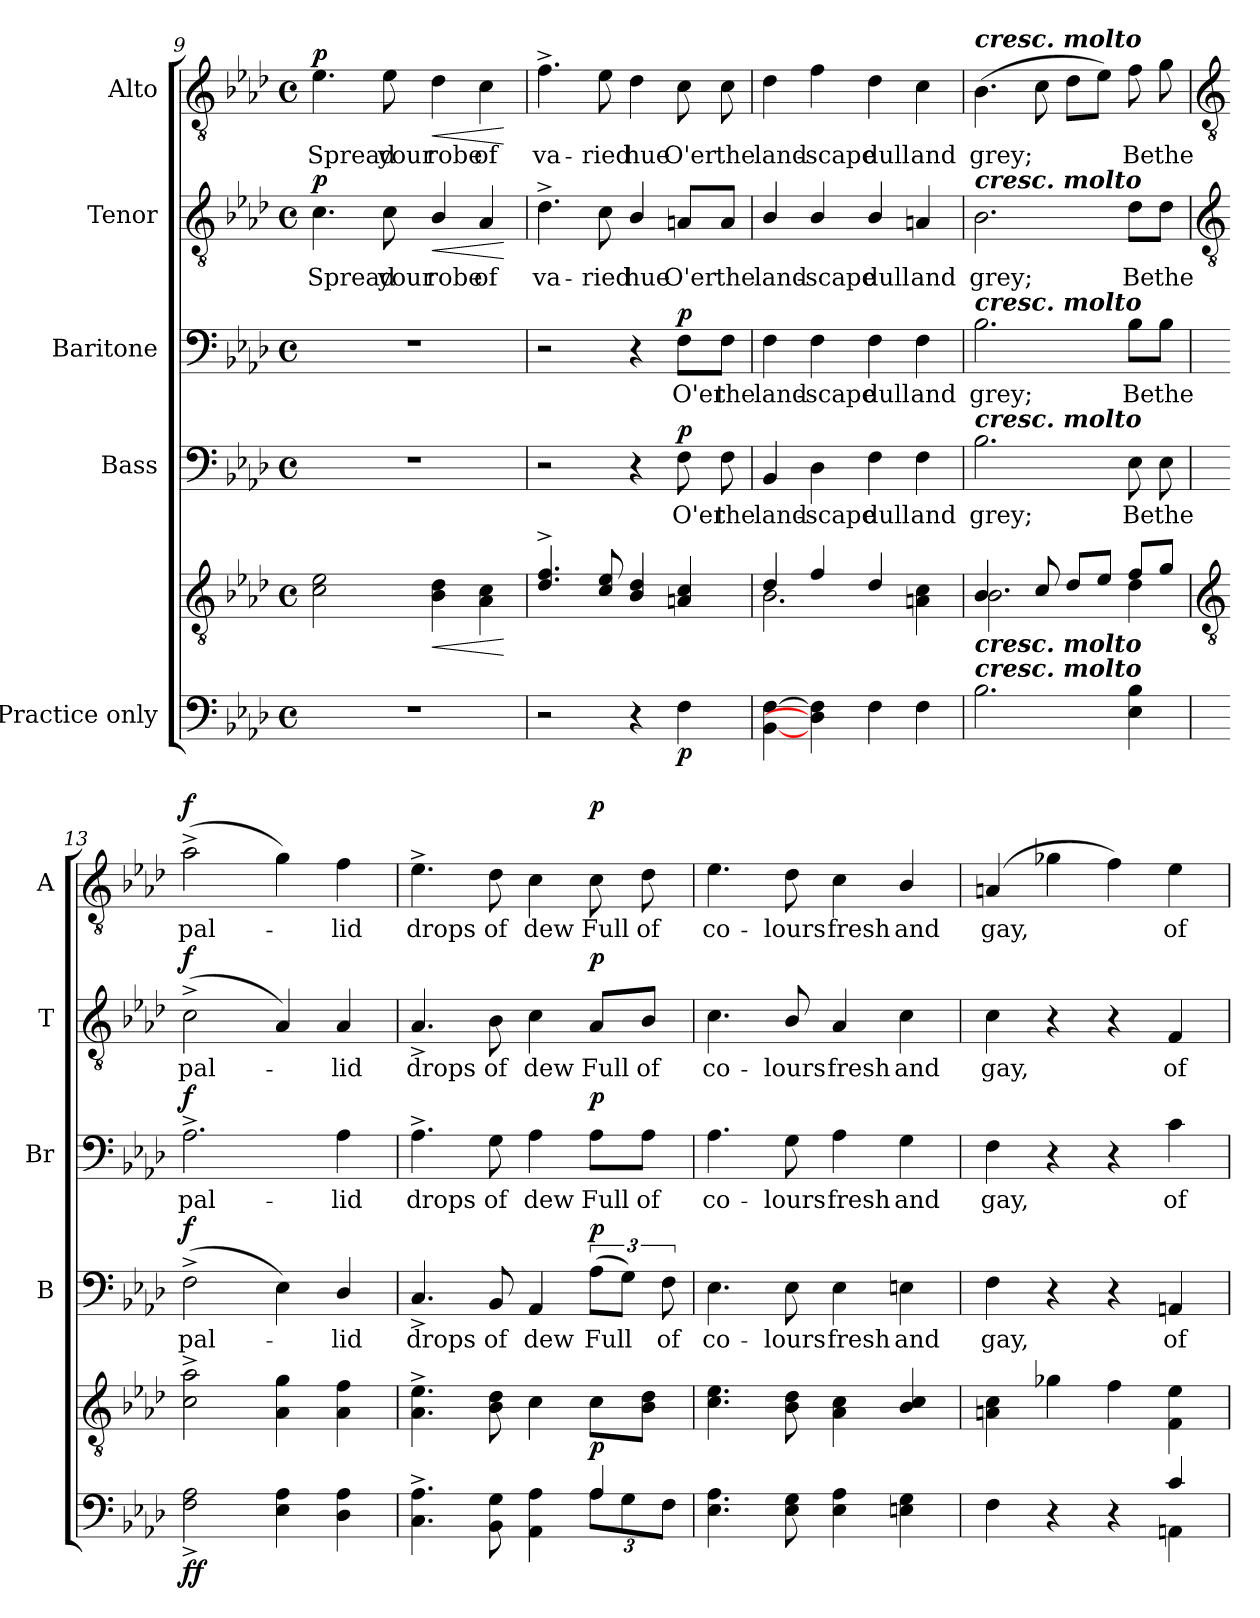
**kern	**kern	**dynam	**kern	**text	**dynam	**kern	**text	**dynam	**kern	**text	**dynam	**kern	**text	**dynam
*part5	*part5	*part5	*part4	*part4	*part4	*part3	*part3	*part3	*part2	*part2	*part2	*part1	*part1	*part1
*staff6	*staff5	*staff5/6	*staff4	*staff4	*staff4	*staff3	*staff3	*staff3	*staff2	*staff2	*staff2	*staff1	*staff1	*staff1
*I"Practice only	*	*	*I"Bass	*	*	*I"Baritone	*	*	*I"Tenor	*	*	*I"Alto	*	*
*	*	*	*I'B	*	*	*I'Br	*	*	*I'T	*	*	*I'A	*	*
!!LO:LB:g=z
*clefF4	*clefGv2	*	*clefF4	*	*	*clefF4	*	*	*clefGv2	*	*	*clefGv2	*	*
*k[b-e-a-d-]	*k[b-e-a-d-]	*	*k[b-e-a-d-]	*	*	*k[b-e-a-d-]	*	*	*k[b-e-a-d-]	*	*	*k[b-e-a-d-]	*	*
*A-:	*A-:	*	*A-:	*	*	*A-:	*	*	*A-:	*	*	*A-:	*	*
*M4/4	*M4/4	*	*M4/4	*	*	*M4/4	*	*	*M4/4	*	*	*M4/4	*	*
*met(c)	*met(c)	*	*met(c)	*	*	*met(c)	*	*	*met(c)	*	*	*met(c)	*	*
=9	=9	=9	=9	=9	=9	=9	=9	=9	=9	=9	=9	=9	=9	=9
*	*^	*	*	*	*	*	*	*	*	*	*	*	*	*
!	!	!	!LO:DY:b	!	!	!	!	!	!	!	!LO:LY:b	!LO:DY:b	!	!LO:LY:b	!LO:DY:b
1r	2c 2e-	1ryy	p	1r	.	.	1r	.	.	4.c	Spread	p	4.e-	Spread	p
!	!	!	!	!	!	!	!	!	!	!	!LO:LY:b	!	!	!LO:LY:b	!
.	.	.	.	.	.	.	.	.	.	8c	your	.	8e-	your	.
!	!	!	!LO:HP:b	!	!	!	!	!	!	!	!LO:LY:b	!LO:HP:b	!	!LO:LY:b	!LO:HP:b
.	4B- 4d-	.	<	.	.	.	.	.	.	4B-/	robe	<	4d-	robe	<
!	!	!	!	!	!	!	!	!	!	!	!LO:LY:b	!	!	!LO:LY:b	!
.	4A- 4c	.	.	.	.	.	.	.	.	4A-	of	.	4c	of	.
*	*v	*v	*	*	*	*	*	*	*	*	*	*	*	*	*
.	.	[	.	.	.	.	.	.	.	.	[	.	.	[
=10	=10	=10	=10	=10	=10	=10	=10	=10	=10	=10	=10	=10	=10	=10
*	*^	*	*	*	*	*	*	*	*	*	*	*	*	*
!	!	!	!	!	!	!	!	!	!	!	!LO:LY:b	!	!	!LO:LY:b	!
2r	4.d-^ 4.f^	1ryy	.	2r	.	.	2r	.	.	4.d-^	va-	.	4.f^	va-	.
!	!	!	!	!	!	!	!	!	!	!	!LO:LY:b	!	!	!LO:LY:b	!
.	8c 8e-	.	.	.	.	.	.	.	.	8c	-ried	.	8e-	-ried	.
!	!	!	!	!	!	!	!	!	!	!	!LO:LY:b	!	!	!LO:LY:b	!
4r	4B- 4d-	.	.	4r	.	.	4r	.	.	4B-/	hue	.	4d-	hue	.
!	!	!	!LO:DY:b=2	!	!LO:LY:b	!LO:DY:b	!	!LO:LY:b	!LO:DY:b	!	!LO:LY:b	!	!	!LO:LY:b	!
4F	4An 4c	.	p	8F	O'er	p	8F\L	O'er	p	8An/L	O'er	.	8c	O'er	.
!	!	!	!	!	!LO:LY:b	!	!	!LO:LY:b	!	!	!LO:LY:b	!	!	!LO:LY:b	!
.	.	.	.	8F	the	.	8F\J	the	.	8A/J	the	.	8c	the	.
=11	=11	=11	=11	=11	=11	=11	=11	=11	=11	=11	=11	=11	=11	=11	=11
!	!	!	!	!	!LO:LY:b	!	!	!LO:LY:b	!	!	!LO:LY:b	!	!	!LO:LY:b	!
[4BB- [4F	4d-/	2.B-\	.	4BB-	land-	.	4F	land-	.	4B-/	land-	.	4d-	land-	.
!	!	!	!	!	!LO:LY:b	!	!	!LO:LY:b	!	!	!LO:LY:b	!	!	!LO:LY:b	!
4D-] 4F]	4f/	.	.	4D-	-scape	.	4F	-scape	.	4B-/	-scape	.	4f	-scape	.
!	!	!	!	!	!LO:LY:b	!	!	!LO:LY:b	!	!	!LO:LY:b	!	!	!LO:LY:b	!
4F	4d-/	.	.	4F	dull	.	4F	dull	.	4B-/	dull	.	4d-	dull	.
!	!	!	!	!	!LO:LY:b	!	!	!LO:LY:b	!	!	!LO:LY:b	!	!	!LO:LY:b	!
4F	4An 4c	4ryy	.	4F	and	.	4F	and	.	4An	and	.	4c	and	.
=12	=12	=12	=12	=12	=12	=12	=12	=12	=12	=12	=12	=12	=12	=12	=12
!	!	!	!	!	!	!	!	!	!	!	!	!	!LO:TX:a:Bi:t=cresc. molto	!	!
!	!	!	!	!	!	!	!	!	!	!LO:TX:a:Bi:t=cresc. molto	!	!	!	!	!
!	!	!	!	!	!	!	!LO:TX:a:Bi:t=cresc. molto	!	!	!	!	!	!	!	!
!	!	!	!	!LO:TX:a:Bi:t=cresc. molto	!	!	!	!	!	!	!	!	!	!	!
!	!LO:TX:b:Bi:t=cresc. molto	!	!	!	!	!	!	!	!	!	!	!	!	!	!
!LO:TX:a:Bi:t=cresc. molto	!	!	!	!	!	!	!	!	!	!	!	!	!	!	!
!	!	!	!	!	!LO:LY:b	!	!	!LO:LY:b	!	!	!LO:LY:b	!	!	!LO:LY:b	!
2.B-	4.B-/	2.B-\	.	2.B-	grey;	.	2.B-	grey;	.	2.B-	grey;	.	(>4.B-	grey;	.
.	8c/	.	.	.	.	.	.	.	.	.	.	.	8c	.	.
.	8d-/L	.	.	.	.	.	.	.	.	.	.	.	8d-L	.	.
.	8e-/J	.	.	.	.	.	.	.	.	.	.	.	8e-J)	.	.
!	!	!	!	!	!LO:LY:b	!	!	!LO:LY:b	!	!	!LO:LY:b	!	!	!LO:LY:b	!
4E- 4B-	8f/L	4d-\	.	8E-	Be	.	8B-\L	Be	.	8d-\L	Be	.	8f	Be	.
!	!	!	!	!	!LO:LY:b	!	!	!LO:LY:b	!	!	!LO:LY:b	!	!	!LO:LY:b	!
.	8g/J	.	.	8E-	the	.	8B-\J	the	.	8d-\J	the	.	8g	the	.
*	*v	*v	*	*	*	*	*	*	*	*	*	*	*	*	*
!!LO:LB:g=z
=13	=13	=13	=13	=13	=13	=13	=13	=13	=13	=13	=13	=13	=13	=13
*	*clefGv2	*	*	*	*	*	*	*	*clefGv2	*	*	*clefGv2	*	*
*^	*	*	*	*	*	*	*	*	*	*	*	*	*	*
!	!	!	!LO:DY:b=2	!	!LO:LY:b	!	!	!LO:LY:b	!	!	!LO:LY:b	!	!	!LO:LY:b	!
!	!	!	!LO:DY:n=1:b	!	!	!LO:DY:b	!	!	!LO:DY:b	!	!	!LO:DY:b	!	!	!LO:DY:b
1ryy	2F^ 2A-^	2c^ 2a-^	f f	(>2F^	pal-	f	2.A-^	pal-	f	(<2c^	pal-	f	(>2a-^	pal-	f
.	4E- 4A-	4A- 4g	.	4E-)	.	.	.	.	.	4A-)	.	.	4g)	.	.
!	!	!	!	!	!LO:LY:b	!	!	!LO:LY:b	!	!	!LO:LY:b	!	!	!LO:LY:b	!
.	4D- 4A-	4A- 4f	.	4D-/	lid	.	4A-	-lid	.	4A-	lid	.	4f	lid	.
=14	=14	=14	=14	=14	=14	=14	=14	=14	=14	=14	=14	=14	=14	=14	=14
!	!	!	!	!	!LO:LY:b	!	!	!LO:LY:b	!	!	!LO:LY:b	!	!	!LO:LY:b	!
2.ryy	4.C^ 4.A-^	4.A-^ 4.e-^	.	4.C^	drops	.	4.A-^	drops	.	4.A-^	drops	.	4.e-^	drops	.
!	!	!	!	!	!LO:LY:b	!	!	!LO:LY:b	!	!	!LO:LY:b	!	!	!LO:LY:b	!
.	8BB- 8G	8B- 8d-	.	8BB-	of	.	8G	of	.	8B-	of	.	8d-	of	.
!	!	!	!	!	!LO:LY:b	!	!	!LO:LY:b	!	!	!LO:LY:b	!	!	!LO:LY:b	!
.	4AA- 4A-	4c	.	4AA-	dew	.	4A-	dew	.	4c	dew	.	4c	dew	.
!	!	!	!LO:DY:b	!	!LO:LY:b	!LO:DY:b	!	!LO:LY:b	!LO:DY:b	!	!LO:LY:b	!LO:DY:b	!	!LO:LY:b	!LO:DY:b
4A-/	12A-L	8cL	p	(>12A-L	Full	p	8A-\L	Full	p	8A-/L	Full	p	8c	Full	p
.	12G	.	.	12GJ)	.	.	.	.	.	.	.	.	.	.	.
!	!	!	!	!	!	!	!	!LO:LY:b	!	!	!LO:LY:b	!	!	!LO:LY:b	!
.	.	8B- 8d-J	.	.	.	.	8A-\J	of	.	8B-/J	of	.	8d-	of	.
!	!	!	!	!	!LO:LY:b	!	!	!	!	!	!	!	!	!	!
.	12FJ	.	.	12F	of	.	.	.	.	.	.	.	.	.	.
=15	=15	=15	=15	=15	=15	=15	=15	=15	=15	=15	=15	=15	=15	=15	=15
!	!	!	!	!	!LO:LY:b	!	!	!LO:LY:b	!	!	!LO:LY:b	!	!	!LO:LY:b	!
1ryy	4.E- 4.A-	4.c 4.e-	.	4.E-	co-	.	4.A-	co-	.	4.c	co-	.	4.e-	co-	.
!	!	!	!	!	!LO:LY:b	!	!	!LO:LY:b	!	!	!LO:LY:b	!	!	!LO:LY:b	!
.	8E- 8G	8B- 8d-	.	8E-	-lours	.	8G	-lours	.	8B-/	-lours	.	8d-	-lours	.
!	!	!	!	!	!LO:LY:b	!	!	!LO:LY:b	!	!	!LO:LY:b	!	!	!LO:LY:b	!
.	4E- 4A-	4A- 4c	.	4E-	fresh	.	4A-	fresh	.	4A-	fresh	.	4c	fresh	.
!	!	!	!	!	!LO:LY:b	!	!	!LO:LY:b	!	!	!LO:LY:b	!	!	!LO:LY:b	!
.	4En 4G	4B-/ 4c/	.	4En	and	.	4G	and	.	4c	and	.	4B-/	and	.
=16	=16	=16	=16	=16	=16	=16	=16	=16	=16	=16	=16	=16	=16	=16	=16
!	!	!	!	!	!LO:LY:b	!	!	!LO:LY:b	!	!	!LO:LY:b	!	!	!LO:LY:b	!
2.ryy	4F	4An 4c	.	4F	gay,	.	4F	gay,	.	4c	gay,	.	(<4An	gay,	.
.	4r	4g-X	.	4r	.	.	4r	.	.	4r	.	.	4g-X	.	.
.	4r	4f	.	4r	.	.	4r	.	.	4r	.	.	4f)	.	.
!	!	!	!	!	!LO:LY:b	!	!	!LO:LY:b	!	!	!LO:LY:b	!	!	!LO:LY:b	!
4c/	4AAn\	4F 4e-	.	4AAn	of	.	4c	of	.	4F	of	.	4e-	of	.
*v	*v	*	*	*	*	*	*	*	*	*	*	*	*	*	*
=	=	=	=	=	=	=	=	=	=	=	=	=	=	=
*-	*-	*-	*-	*-	*-	*-	*-	*-	*-	*-	*-	*-	*-	*-
